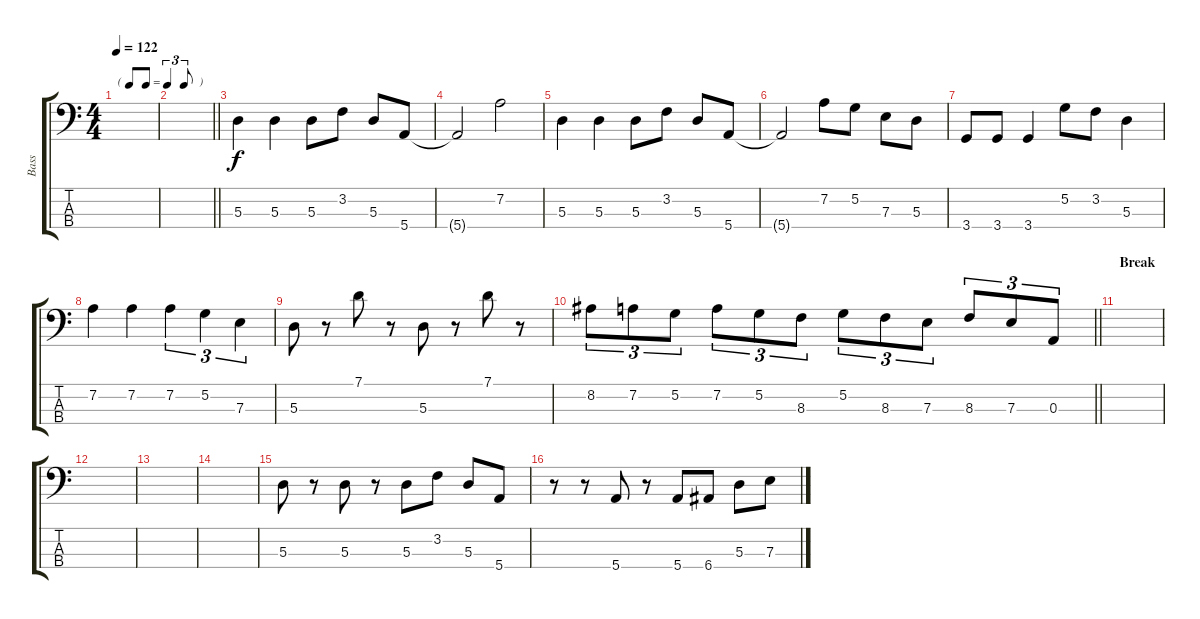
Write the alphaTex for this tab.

\track ("Bass" "Bass") {instrument electricbassfinger}
\staff {score tabs}
\tuning (G2 D2 A1 E1) {hide}
\ts (4 4)
\tf triplet8th
\tempo 122
\clef f4
\ks c
|
\barLineRight lightlight
|
5.3.4 5.3.4 5.3.8 3.2.8 5.3.8 5.4.8 |
5.4{t}.2 7.2.2 |
5.3.4 5.3.4 5.3.8 3.2.8 5.3.8 5.4.8 |
5.4{t}.2 7.2.8 5.2.8 7.3.8 5.3.8 |
3.4.8 3.4.8 3.4.4 5.2.8 3.2.8 5.3.4 |
7.2.4 7.2.4 7.2.4{tu (3 2)} 5.2.4{tu (3 2)} 7.3.4{tu (3 2)} |
5.3.8 r.8 7.1.8 r.8 5.3.8 r.8 7.1.8 r.8 |
\barLineRight lightlight
8.2.8{tu (3 2)} 7.2.8{tu (3 2)} 5.2.8{tu (3 2)} 7.2.8{tu (3 2)} 5.2.8{tu (3 2)} 8.3.8{tu (3 2)} 5.2.8{tu (3 2)} 8.3.8{tu (3 2)} 7.3.8{tu (3 2)} 8.3.8{tu (3 2)} 7.3.8{tu (3 2)} 0.3.8{tu (3 2)} |
\section ("" "Break")
|
|
|
|
5.3.8 r.8 5.3.8 r.8 5.3.8 3.2.8 5.3.8 5.4.8 |
r.8 r.8 5.4.8 r.8 5.4.8 6.4.8 5.3.8 7.3.8
